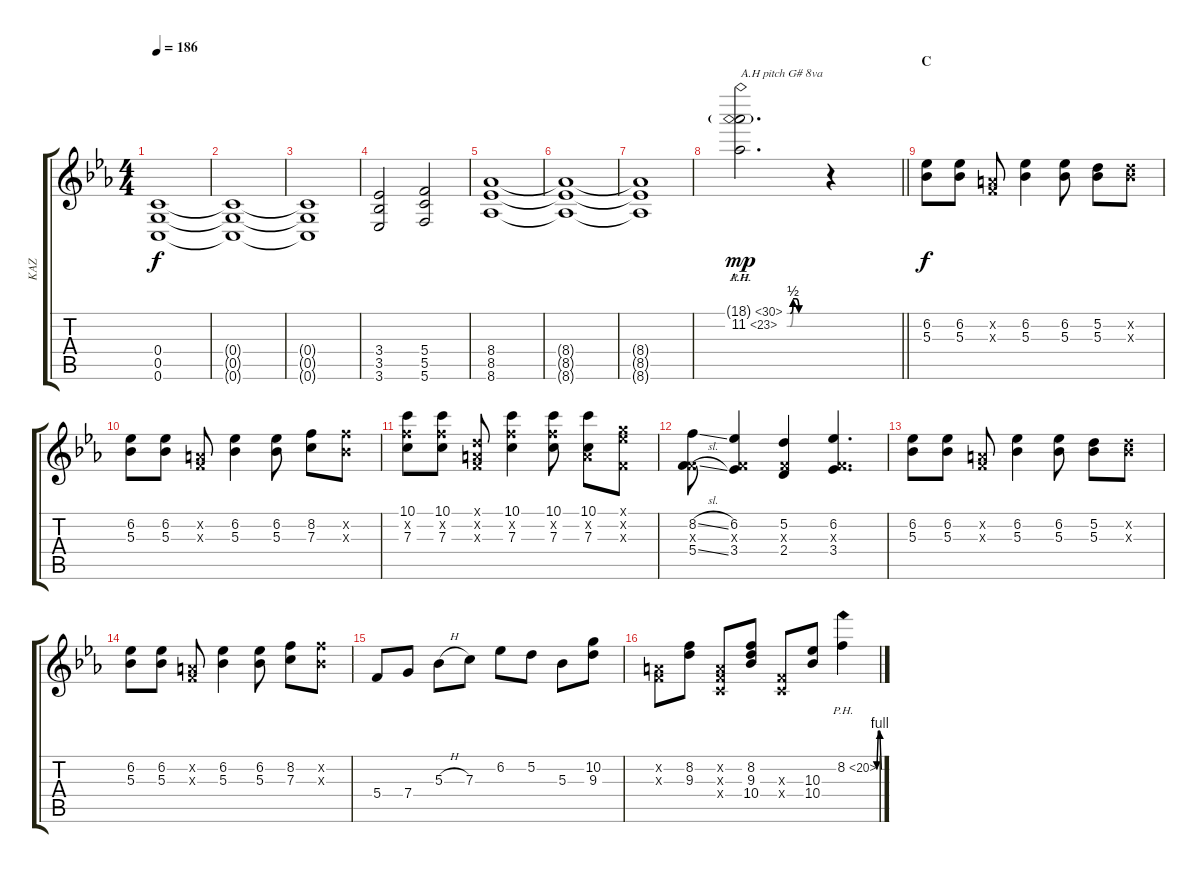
\track ("KAZ" "KAZ") {instrument overdrivenguitar}
\staff {score tabs}
\tuning (D4 A3 F3 C3 G2 C2) {hide}
\ts (4 4)
\tempo 186
\clef g2
\ks cminor
(0.4 0.5 0.6).1{dy f volume 11} |
(0.4{t} 0.5{t} 0.6{t}).1 |
(0.4{t} 0.5{t} 0.6{t}).1 |
(3.4 3.5 3.6).2 (5.4 5.5 5.6).2 |
(8.4 8.5 8.6).1 |
(8.4{t} 8.5{t} 8.6{t}).1 |
(8.4{t} 8.5{t} 8.6{t}).1 |
\barLineRight lightlight
(18.1{be (custom 0 0 5 0 10 2 15 2 20 0 30 0 60 0) ph 12 g} 11.2{be (custom 0 0 5 0 10 2 15 2 20 0 30 0 60 0) ah 12}).2{d txt "A.H pitch G# 8va" dy mp} r.4 |
\section ("" "C")
(6.2 5.3).8{dy f volume 13} (6.2 5.3).8 (0.2{x} 0.3{x}).8 (6.2 5.3).4 (6.2 5.3).8 (5.2 5.3).8 (5.2{x} 5.3{x}).8 |
(6.2 5.3).8 (6.2 5.3).8 (0.2{x} 0.3{x}).8 (6.2 5.3).4 (6.2 5.3).8 (8.2 7.3).8 (8.2{x} 5.3{x}).8 |
(10.1 8.2{x} 7.3).8 (10.1 8.2{x} 7.3).8 (0.1{x} 0.2{x} 0.3{x}).8 (10.1 8.2{x} 7.3).4 (10.1 8.2{x} 7.3).8 (10.1 0.2{x} 7.3).8 (1.1{x} 10.2{x} 0.3{x}).8 |
(8.2{sl} 0.3{x} 5.4{sl}).8 (6.2 0.3{x} 3.4).4 (5.2 0.3{x} 2.4).4 (6.2 0.3{x} 3.4).4{d} |
(6.2 5.3).8 (6.2 5.3).8 (0.2{x} 0.3{x}).8 (6.2 5.3).4 (6.2 5.3).8 (5.2 5.3).8 (5.2{x} 5.3{x}).8 |
(6.2 5.3).8 (6.2 5.3).8 (0.2{x} 0.3{x}).8 (6.2 5.3).4 (6.2 5.3).8 (8.2 7.3).8 (8.2{x} 5.3{x}).8 |
5.4.8 7.4.8 5.3{h}.8 7.3.8 6.2.8 5.2.8 5.3.8 (10.2 9.3).8 |
(0.2{x} 0.3{x}).8 (8.2 9.3).8 (0.2{x} 0.3{x} 0.4{x}).8 (8.2 9.3 10.4).8 (0.3{x} 0.4{x}).8 (10.3 10.4).8 8.2{be (custom 0 0 15 4 30 4 45 0 60 0) ph 12}.4
